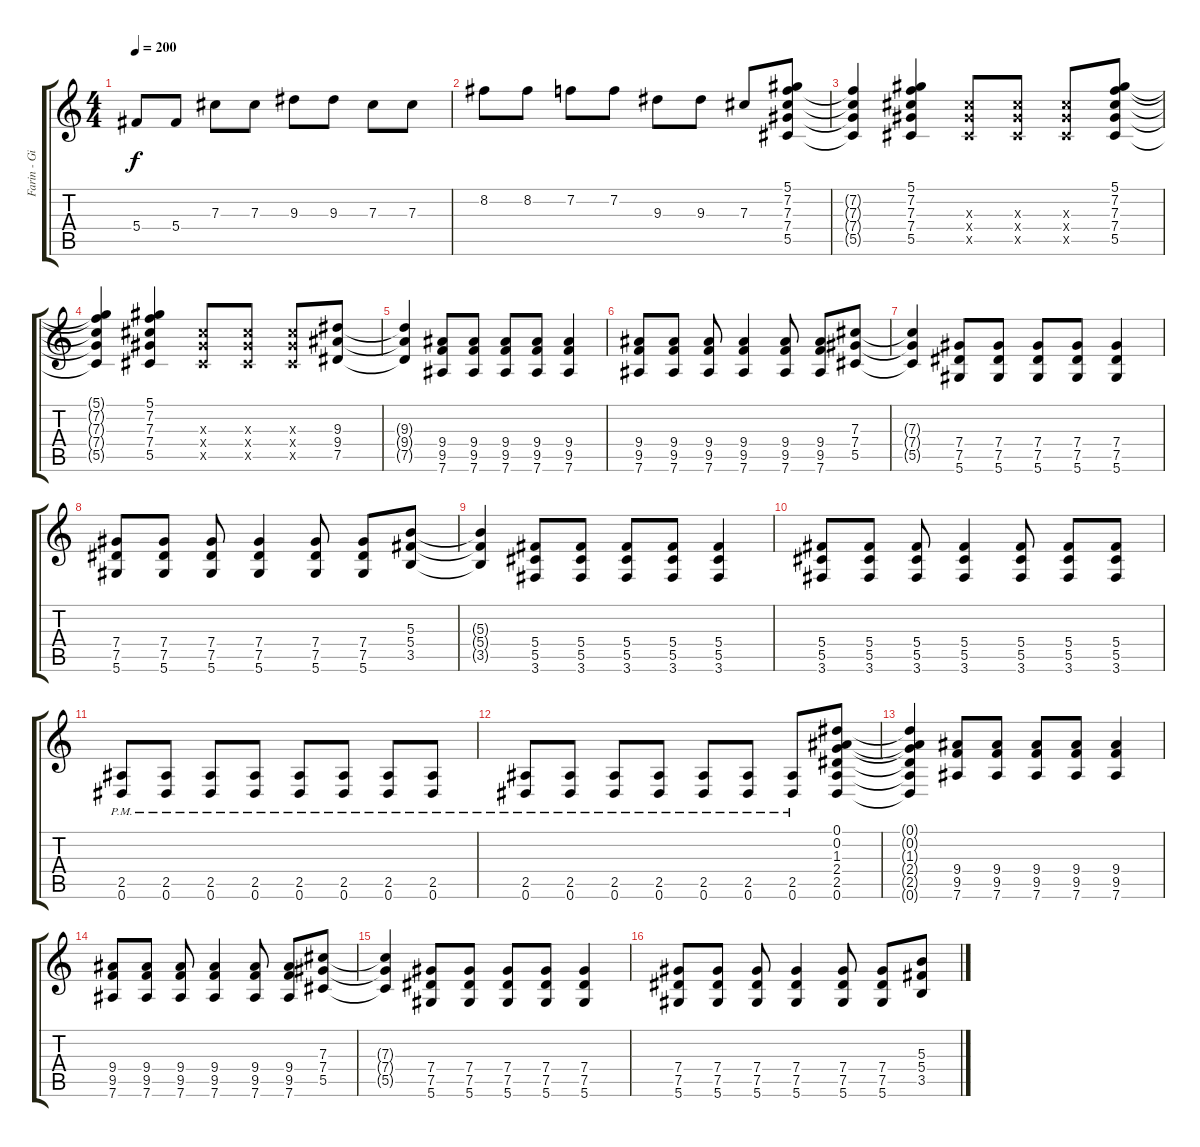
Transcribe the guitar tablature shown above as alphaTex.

\track ("Farin - Gitarre" "Farin - Gi") {instrument overdrivenguitar}
\staff {score tabs}
\tuning (Eb4 Bb3 Gb3 Db3 Ab2 Eb2) {hide}
\ts (4 4)
\tempo 200
\clef g2
\ks c
5.4.8{dy f} 5.4.8 7.3.8 7.3.8 9.3.8 9.3.8 7.3.8 7.3.8 |
8.2.8 8.2.8 7.2.8 7.2.8 9.3.8 9.3.8 7.3.8 (5.1 7.2 7.3 7.4 5.5).8 |
(7.2{t} 7.3{t} 7.4{t} 5.5{t}).4 (5.1 7.2 7.3 7.4 5.5).4 (7.3{x} 7.4{x} 5.5{x}).8 (7.3{x} 7.4{x} 5.5{x}).8 (7.3{x} 7.4{x} 5.5{x}).8 (5.1 7.2 7.3 7.4 5.5).8 |
(5.1{t} 7.2{t} 7.3{t} 7.4{t} 5.5{t}).4 (5.1 7.2 7.3 7.4 5.5).4 (7.3{x} 7.4{x} 5.5{x}).8 (7.3{x} 7.4{x} 5.5{x}).8 (7.3{x} 7.4{x} 5.5{x}).8 (9.3 9.4 7.5).8 |
(9.3{t} 9.4{t} 7.5{t}).4 (9.4 9.5 7.6).8 (9.4 9.5 7.6).8 (9.4 9.5 7.6).8 (9.4 9.5 7.6).8 (9.4 9.5 7.6).4 |
(9.4 9.5 7.6).8 (9.4 9.5 7.6).8 (9.4 9.5 7.6).8 (9.4 9.5 7.6).4 (9.4 9.5 7.6).8 (9.4 9.5 7.6).8 (7.3 7.4 5.5).8 |
(7.3{t} 7.4{t} 5.5{t}).4 (7.4 7.5 5.6).8 (7.4 7.5 5.6).8 (7.4 7.5 5.6).8 (7.4 7.5 5.6).8 (7.4 7.5 5.6).4 |
(7.4 7.5 5.6).8 (7.4 7.5 5.6).8 (7.4 7.5 5.6).8 (7.4 7.5 5.6).4 (7.4 7.5 5.6).8 (7.4 7.5 5.6).8 (5.3 5.4 3.5).8 |
(5.3{t} 5.4{t} 3.5{t}).4 (5.4 5.5 3.6).8 (5.4 5.5 3.6).8 (5.4 5.5 3.6).8 (5.4 5.5 3.6).8 (5.4 5.5 3.6).4 |
(5.4 5.5 3.6).8 (5.4 5.5 3.6).8 (5.4 5.5 3.6).8 (5.4 5.5 3.6).4 (5.4 5.5 3.6).8 (5.4 5.5 3.6).8 (5.4 5.5 3.6).8 |
(2.5{pm} 0.6{pm}).8 (2.5{pm} 0.6{pm}).8 (2.5{pm} 0.6{pm}).8 (2.5{pm} 0.6{pm}).8 (2.5{pm} 0.6{pm}).8 (2.5{pm} 0.6{pm}).8 (2.5{pm} 0.6{pm}).8 (2.5{pm} 0.6{pm}).8 |
(2.5{pm} 0.6{pm}).8 (2.5{pm} 0.6{pm}).8 (2.5{pm} 0.6{pm}).8 (2.5{pm} 0.6{pm}).8 (2.5{pm} 0.6{pm}).8 (2.5{pm} 0.6{pm}).8 (2.5{pm} 0.6{pm}).8 (0.1 0.2 1.3 2.4 2.5 0.6).8 |
(0.1{t} 0.2{t} 1.3{t} 2.4{t} 2.5{t} 0.6{t}).4 (9.4 9.5 7.6).8 (9.4 9.5 7.6).8 (9.4 9.5 7.6).8 (9.4 9.5 7.6).8 (9.4 9.5 7.6).4 |
(9.4 9.5 7.6).8 (9.4 9.5 7.6).8 (9.4 9.5 7.6).8 (9.4 9.5 7.6).4 (9.4 9.5 7.6).8 (9.4 9.5 7.6).8 (7.3 7.4 5.5).8 |
(7.3{t} 7.4{t} 5.5{t}).4 (7.4 7.5 5.6).8 (7.4 7.5 5.6).8 (7.4 7.5 5.6).8 (7.4 7.5 5.6).8 (7.4 7.5 5.6).4 |
(7.4 7.5 5.6).8 (7.4 7.5 5.6).8 (7.4 7.5 5.6).8 (7.4 7.5 5.6).4 (7.4 7.5 5.6).8 (7.4 7.5 5.6).8 (5.3 5.4 3.5).8
